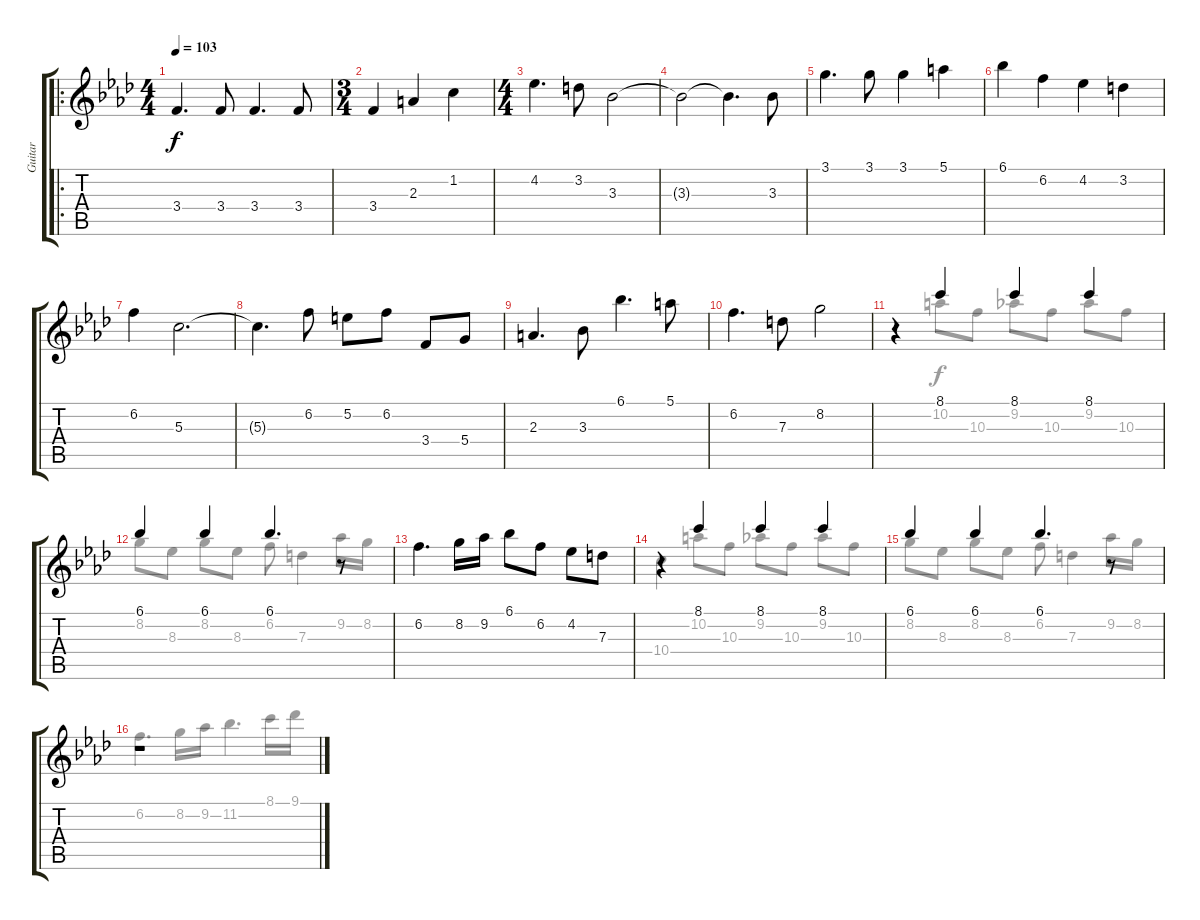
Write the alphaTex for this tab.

\track ("Guitar" "Guitar") {instrument acousticguitarsteel}
\staff {score tabs}
\tuning (E4 B3 G3 D3 A2 E2) {hide}
\voice
\ro
\ts (4 4)
\tempo 103
\clef g2
\ks ab
3.4.4{d dy f instrument acousticguitarsteel} 3.4.8 3.4.4{d} 3.4.8 |
\ts (3 4)
3.4.4 2.3.4 1.2.4 |
\ts (4 4)
4.2.4{d} 3.2.8 3.3.2 |
3.3{t}.2 3.3{t}.4{d} 3.3.8 |
3.1.4{d} 3.1.8 3.1.4 5.1.4 |
6.1.4 6.2.4 4.2.4 3.2.4 |
6.2.4 5.3.2{d} |
5.3{t}.4{d} 6.2.8 5.2.8 6.2.8 3.4.8 5.4.8 |
2.3.4{d} 3.3.8 6.1.4{d} 5.1.8 |
6.2.4{d} 7.3.8 8.2.2 |
r.4 8.1.4 8.1.4 8.1.4 |
6.1.4 6.1.4 6.1.4{d} r.8 |
6.2.4{d} 8.2.16 9.2.16 6.1.8 6.2.8 4.2.8 7.3.8 |
r.4 8.1.4 8.1.4 8.1.4 |
6.1.4 6.1.4 6.1.4{d} r.8 |
r.1
\voice
\clef g2
\ottava regular
\simile none
\ks ab
|
|
|
|
|
|
|
|
|
|
r.4 10.2.8 10.3.8 9.2.8 10.3.8 9.2.8 10.3.8 |
8.2.8 8.3.8 8.2.8 8.3.8 6.2.8 7.3.4 9.2.16 8.2.16 |
|
10.4.4 10.2.8 10.3.8 9.2.8 10.3.8 9.2.8 10.3.8 |
8.2.8 8.3.8 8.2.8 8.3.8 6.2.8 7.3.4 9.2.16 8.2.16 |
6.2.4{d} 8.2.16 9.2.16 11.2.4{d} 8.1.16 9.1.16
